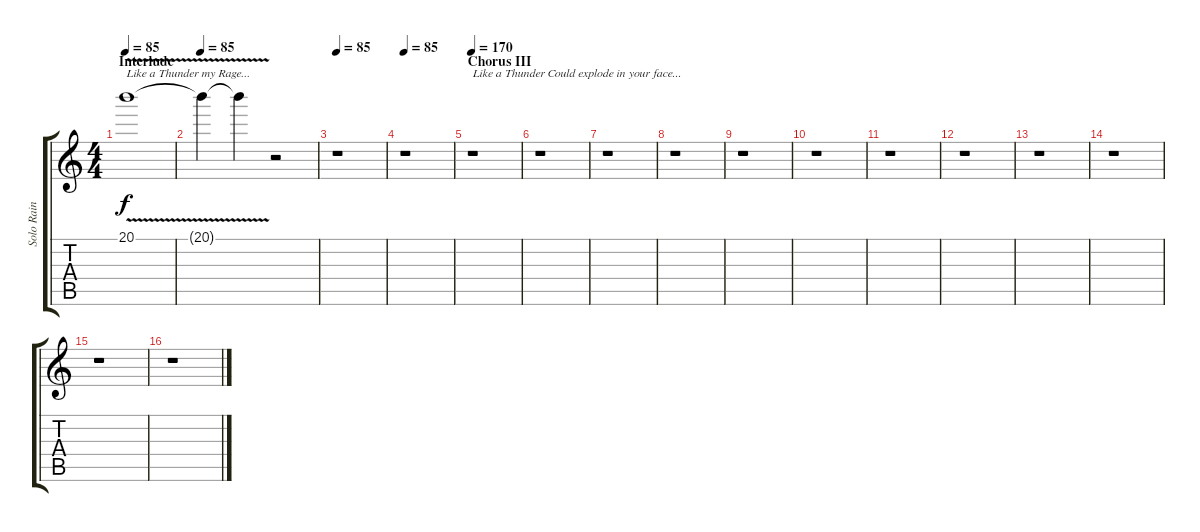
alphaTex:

\track ("Solo Rain" "Solo Rain") {instrument overdrivenguitar}
\staff {score tabs}
\tuning (Eb4 Bb3 Gb3 Db3 Ab2 Eb2) {hide}
\ts (4 4)
\section ("" "Interlude")
\tempo 85
\clef g2
\ks c
20.1{v}.1{txt "Like a Thunder my Rage..." dy f volume 0} |
\tempo 85
20.1{v t}.4 20.1{v t}.4 r.2 |
\tempo 85
r.1 |
\tempo 85
r.1 |
\section ("" "Chorus III")
\tempo 170
r.1{txt "Like a Thunder Could explode in your face..."} |
r.1 |
r.1 |
r.1 |
r.1 |
r.1 |
r.1 |
r.1 |
r.1 |
r.1 |
r.1 |
r.1
